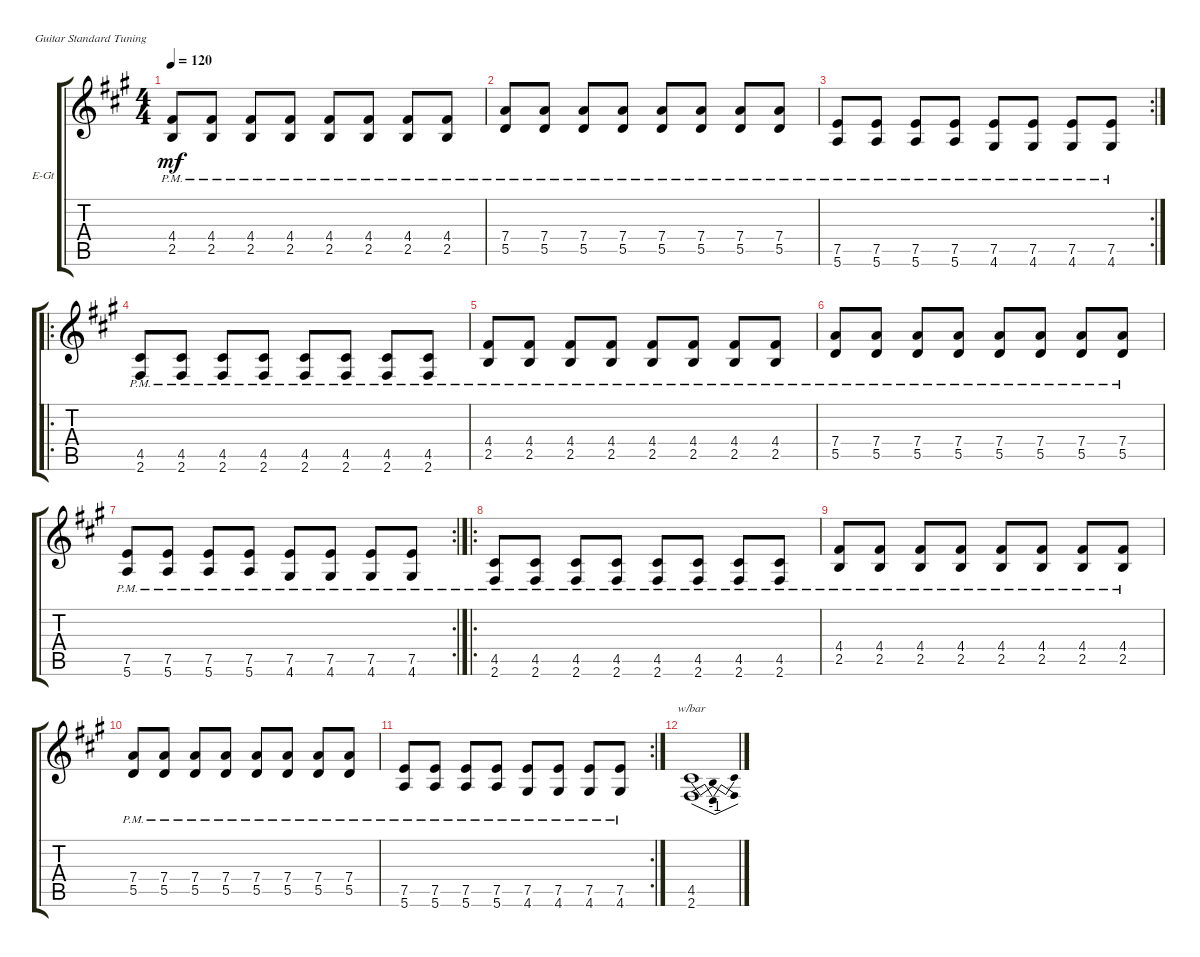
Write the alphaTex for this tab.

\defaultSystemsLayout 4
\bracketExtendMode groupsimilarinstruments
\firstSystemTrackNameOrientation horizontal
\otherSystemsTrackNameOrientation horizontal
\track ("Rhythm Guitar" "E-Gt") {instrument distortionguitar}
\staff {score tabs}
\tuning (E4 B3 G3 D3 A2 E2)
\ts (4 4)
\tempo 120
\clef g2
\ks f#minor
(2.5{pm} 4.4{pm}).8{dy mf} (2.5{pm} 4.4{pm}).8 (2.5{pm} 4.4{pm}).8 (2.5{pm} 4.4{pm}).8 (2.5{pm} 4.4{pm}).8 (2.5{pm} 4.4{pm}).8 (2.5{pm} 4.4{pm}).8 (2.5{pm} 4.4{pm}).8 |
(5.5{pm} 7.4{pm}).8 (5.5{pm} 7.4{pm}).8 (5.5{pm} 7.4{pm}).8 (5.5{pm} 7.4{pm}).8 (5.5{pm} 7.4{pm}).8 (5.5{pm} 7.4{pm}).8 (5.5{pm} 7.4{pm}).8 (5.5{pm} 7.4{pm}).8 |
\rc 2
(5.6{pm} 7.5{pm}).8 (5.6{pm} 7.5{pm}).8 (5.6{pm} 7.5{pm}).8 (5.6{pm} 7.5{pm}).8 (4.6{pm} 7.5{pm}).8 (4.6{pm} 7.5{pm}).8 (4.6{pm} 7.5{pm}).8 (4.6{pm} 7.5{pm}).8 |
\ro
(2.6{pm} 4.5{pm}).8 (2.6{pm} 4.5{pm}).8 (2.6{pm} 4.5{pm}).8 (2.6{pm} 4.5{pm}).8 (2.6{pm} 4.5{pm}).8 (2.6{pm} 4.5{pm}).8 (2.6{pm} 4.5{pm}).8 (2.6{pm} 4.5{pm}).8 |
(2.5{pm} 4.4{pm}).8 (2.5{pm} 4.4{pm}).8 (2.5{pm} 4.4{pm}).8 (2.5{pm} 4.4{pm}).8 (2.5{pm} 4.4{pm}).8 (2.5{pm} 4.4{pm}).8 (2.5{pm} 4.4{pm}).8 (2.5{pm} 4.4{pm}).8 |
(5.5{pm} 7.4{pm}).8 (5.5{pm} 7.4{pm}).8 (5.5{pm} 7.4{pm}).8 (5.5{pm} 7.4{pm}).8 (5.5{pm} 7.4{pm}).8 (5.5{pm} 7.4{pm}).8 (5.5{pm} 7.4{pm}).8 (5.5{pm} 7.4{pm}).8 |
\rc 2
(5.6{pm} 7.5{pm}).8 (5.6{pm} 7.5{pm}).8 (5.6{pm} 7.5{pm}).8 (5.6{pm} 7.5{pm}).8 (4.6{pm} 7.5{pm}).8 (4.6{pm} 7.5{pm}).8 (4.6{pm} 7.5{pm}).8 (4.6{pm} 7.5{pm}).8 |
\ro
(2.6{pm} 4.5{pm}).8 (2.6{pm} 4.5{pm}).8 (2.6{pm} 4.5{pm}).8 (2.6{pm} 4.5{pm}).8 (2.6{pm} 4.5{pm}).8 (2.6{pm} 4.5{pm}).8 (2.6{pm} 4.5{pm}).8 (2.6{pm} 4.5{pm}).8 |
(2.5{pm} 4.4{pm}).8 (2.5{pm} 4.4{pm}).8 (2.5{pm} 4.4{pm}).8 (2.5{pm} 4.4{pm}).8 (2.5{pm} 4.4{pm}).8 (2.5{pm} 4.4{pm}).8 (2.5{pm} 4.4{pm}).8 (2.5{pm} 4.4{pm}).8 |
(5.5{pm} 7.4{pm}).8 (5.5{pm} 7.4{pm}).8 (5.5{pm} 7.4{pm}).8 (5.5{pm} 7.4{pm}).8 (5.5{pm} 7.4{pm}).8 (5.5{pm} 7.4{pm}).8 (5.5{pm} 7.4{pm}).8 (5.5{pm} 7.4{pm}).8 |
\rc 2
(5.6{pm} 7.5{pm}).8 (5.6{pm} 7.5{pm}).8 (5.6{pm} 7.5{pm}).8 (5.6{pm} 7.5{pm}).8 (4.6{pm} 7.5{pm}).8 (4.6{pm} 7.5{pm}).8 (4.6{pm} 7.5{pm}).8 (4.6{pm} 7.5{pm}).8 |
(2.6 4.5).1{tbe (dip default 0 0 15 -4 30 0)}
